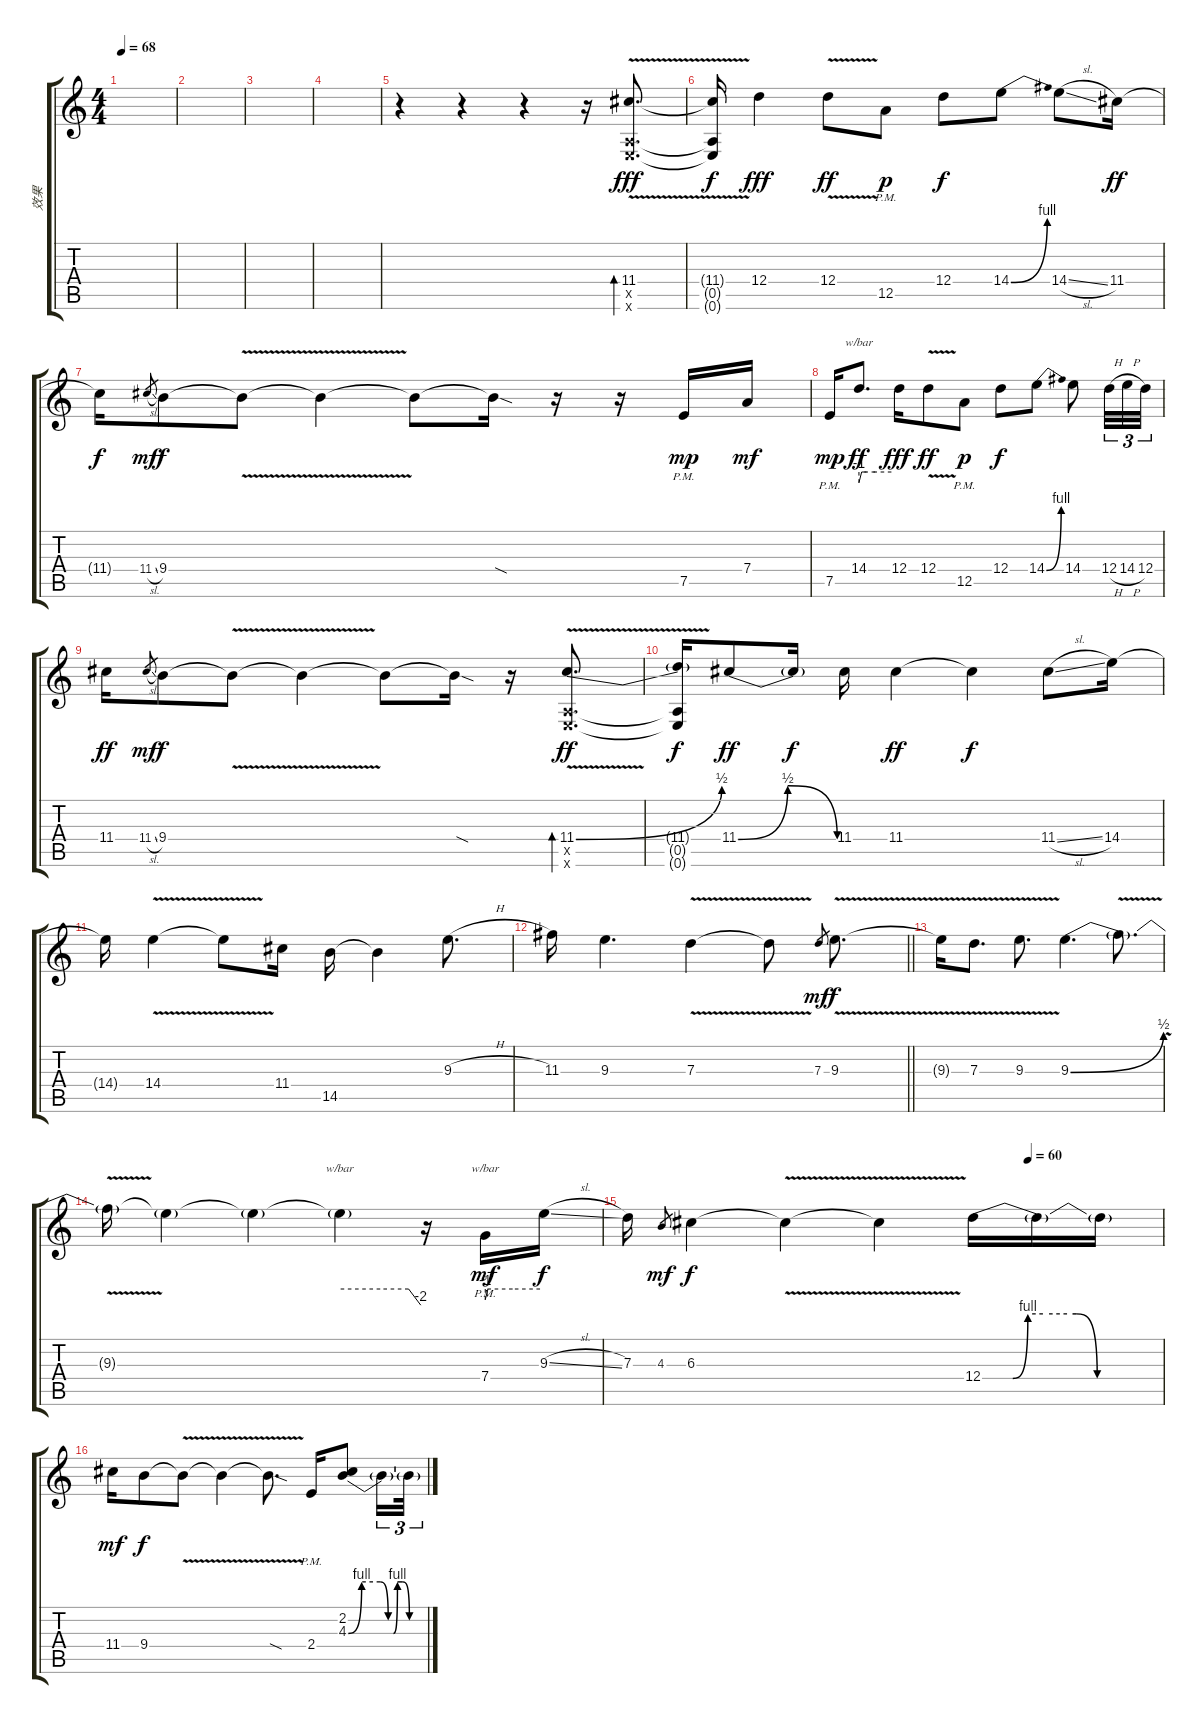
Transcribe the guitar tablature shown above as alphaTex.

\track ("效果" "效果") {instrument overdrivenguitar}
\staff {score tabs}
\tuning (E4 B3 G3 D3 A2 E2) {hide}
\ts (4 4)
\tempo 68
\clef g2
\ks c
|
|
|
|
r.4{volume 8} r.4 r.4 r.16 (11.4{v} 0.5{x} 0.6{x}).8{d bd 120 dy fff} |
(11.4{t} 0.5{t} 0.6{t}).16{dy f} 12.4.4{dy fff} 12.4{v}.8{dy ff} 12.5{pm}.8{dy p} 12.4.8{dy f} 14.4{be (bend 0 0 60 4)}.8 14.4{sl}.8 11.4.16{dy ff} |
11.4{t}.16{dy f} 11.4{sl}.8{gr dy mf} 9.4.8{dy f} 9.4{v t}.8 9.4{t}.4 9.4{t}.8 9.4{sod t}.16 r.16{txt ""} r.16 7.5{pm}.16{dy mp} 7.4.16{dy mf} |
7.5{pm}.16{dy mp} 14.4.8{d tbe (custom default 0 -4 5 0 14 0 30 0 60 0) dy ff} 12.4.16{dy fff} 12.4{v}.8{dy ff} 12.5{pm}.8{dy p} 12.4.8{dy f} 14.4{be (bend 0 0 60 4)}.8 14.4.8 12.4{h}.32{tu (3 2)} 14.4{h}.32{tu (3 2)} 12.4.32{tu (3 2)} |
11.4.16{dy ff} 11.4{sl}.8{gr dy mf} 9.4.8{dy f} 9.4{v t}.8 9.4{t}.4 9.4{t}.8 9.4{sod t}.16 r.16 (11.4{be (bend 0 0 60 2) v} 0.5{x} 0.6{x}).8{d bd 60 dy ff} |
(11.4{t} 0.5{t} 0.6{t}).16{dy f} 11.4{be (bendrelease 0 0 15 2 20 2 60 0)}.8{dy ff} 11.4{t}.16{dy f} 11.4.16 11.4.4{dy ff} 11.4{t}.4{dy f} 11.4{sl}.8 14.4.16 |
14.4{t}.16 14.4{v}.4 14.4{t}.8 11.4.16 14.5.16 14.5{t}.4 9.3{h}.8{d} |
\barLineRight lightlight
11.3.16 9.3.4{d} 7.3{v}.4 7.3{t}.8 7.3.8{gr dy mf} 9.3{v}.8{d dy f} |
9.3{t}.16 7.3{v}.8{d} 9.3{v}.8{d} 9.3{be (bend 0 0 60 2)}.4{d} 9.3{v t}.8{d} |
9.3{t}.16 9.3{t}.4 9.3{t}.4 9.3{t}.4{tbe (custom default 0 0 30 0 51 0 60 -8)} r.16 7.4{pm}.16{tbe (custom default 0 -4 3 0 30 0 60 0) dy mf} 9.3{sl}.16{dy f} |
\tempo (60 0.75)
7.3.16 4.3.8{gr dy mf} 6.3.4{dy f} 6.3{v t}.4 6.3{t}.4 12.4{be (custom 0 0 10 0 15 4 20 4 28 4 31 4 38 0 50 0 60 0)}.16 12.4{t}.16 12.4{t}.16 |
11.4.16{dy mf} 9.4.8{dy f} 9.4{v t}.8 9.4{v t}.4 9.4{sod t}.8{d} 2.4{pm}.16 (2.2 4.3{be (custom 0 0 10 4 24 4 30 0 34 0 37 4 41 4 46 0 49 0 60 0)}).8 4.3{t}.16{tu (3 2)} 4.3{t}.32{tu (3 2)}
